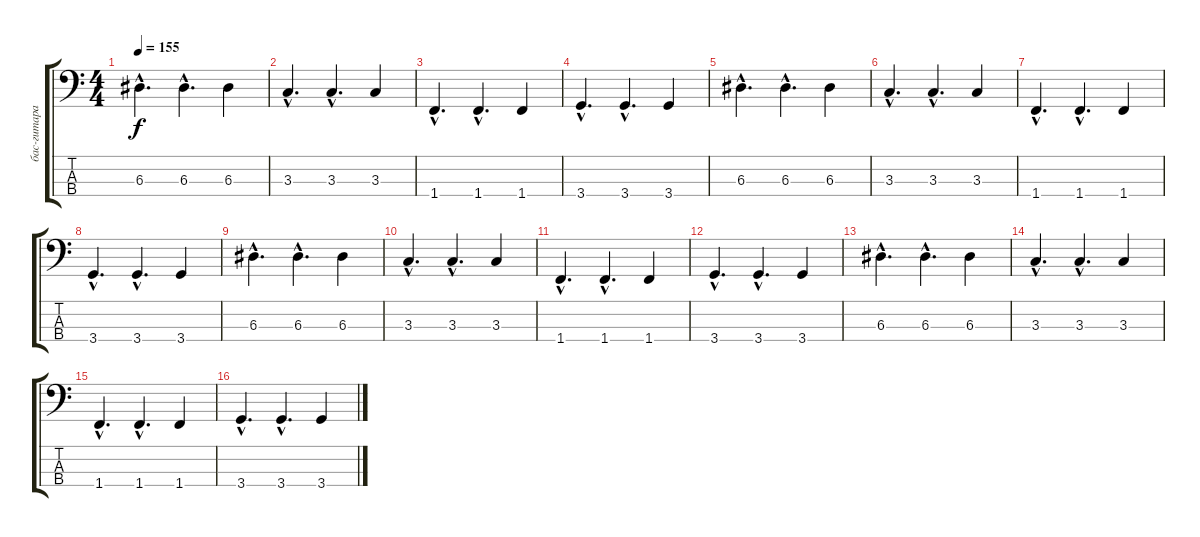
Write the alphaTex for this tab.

\track ("бас-гитара Peter Woodrobe" "бас-гитара") {instrument electricbassfinger}
\staff {score tabs}
\tuning (G2 D2 A1 E1) {hide}
\ts (4 4)
\tempo 155
\clef f4
\ks c
6.3{hac}.4{d dy f} 6.3{hac}.4{d} 6.3.4 |
3.3{hac}.4{d} 3.3{hac}.4{d} 3.3.4 |
1.4{hac}.4{d} 1.4{hac}.4{d} 1.4.4 |
3.4{hac}.4{d} 3.4{hac}.4{d} 3.4.4 |
6.3{hac}.4{d} 6.3{hac}.4{d} 6.3.4 |
3.3{hac}.4{d} 3.3{hac}.4{d} 3.3.4 |
1.4{hac}.4{d} 1.4{hac}.4{d} 1.4.4 |
3.4{hac}.4{d} 3.4{hac}.4{d} 3.4.4 |
6.3{hac}.4{d} 6.3{hac}.4{d} 6.3.4 |
3.3{hac}.4{d} 3.3{hac}.4{d} 3.3.4 |
1.4{hac}.4{d} 1.4{hac}.4{d} 1.4.4 |
3.4{hac}.4{d} 3.4{hac}.4{d} 3.4.4 |
6.3{hac}.4{d} 6.3{hac}.4{d} 6.3.4 |
3.3{hac}.4{d} 3.3{hac}.4{d} 3.3.4 |
1.4{hac}.4{d} 1.4{hac}.4{d} 1.4.4 |
3.4{hac}.4{d} 3.4{hac}.4{d} 3.4.4
